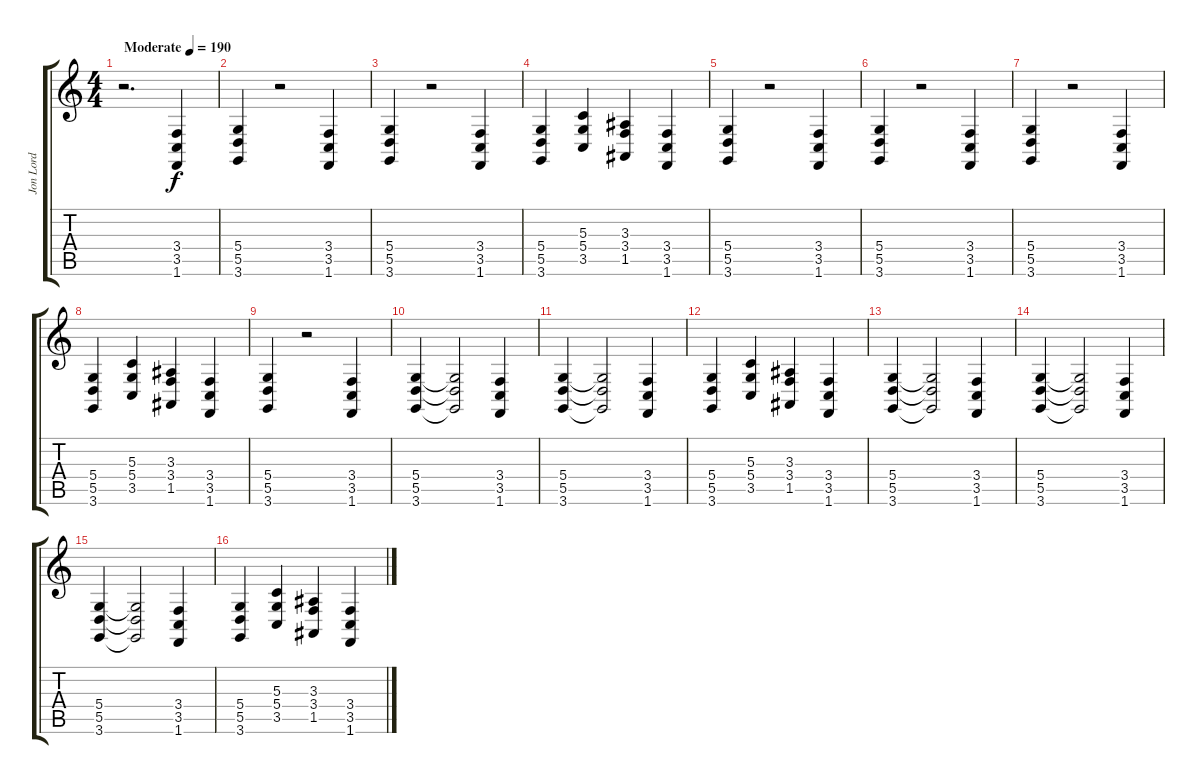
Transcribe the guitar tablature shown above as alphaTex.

\track ("Jon Lord" "Jon Lord") {instrument acousticgrandpiano}
\staff {score tabs}
\tuning (E4 B3 G3 D3 A2 E2) {hide}
\ts (4 4)
\tempo (190 "Moderate")
\clef g2
\ks c
r.2{d dy f instrument acousticgrandpiano} (3.4 3.5 1.6).4 |
(5.4 5.5 3.6).4 r.2 (3.4 3.5 1.6).4 |
(5.4 5.5 3.6).4 r.2 (3.4 3.5 1.6).4 |
(5.4 5.5 3.6).4 (5.3 5.4 3.5).4 (3.3 3.4 1.5).4 (3.4 3.5 1.6).4 |
(5.4 5.5 3.6).4 r.2 (3.4 3.5 1.6).4 |
(5.4 5.5 3.6).4 r.2 (3.4 3.5 1.6).4 |
(5.4 5.5 3.6).4 r.2 (3.4 3.5 1.6).4 |
(5.4 5.5 3.6).4 (5.3 5.4 3.5).4 (3.3 3.4 1.5).4 (3.4 3.5 1.6).4 |
(5.4 5.5 3.6).4 r.2 (3.4 3.5 1.6).4 |
(5.4 5.5 3.6).4 (5.4{t} 5.5{t} 3.6{t}).2 (3.4 3.5 1.6).4 |
(5.4 5.5 3.6).4 (5.4{t} 5.5{t} 3.6{t}).2 (3.4 3.5 1.6).4 |
(5.4 5.5 3.6).4 (5.3 5.4 3.5).4 (3.3 3.4 1.5).4 (3.4 3.5 1.6).4 |
(5.4 5.5 3.6).4 (5.4{t} 5.5{t} 3.6{t}).2 (3.4 3.5 1.6).4 |
(5.4 5.5 3.6).4 (5.4{t} 5.5{t} 3.6{t}).2 (3.4 3.5 1.6).4 |
(5.4 5.5 3.6).4 (5.4{t} 5.5{t} 3.6{t}).2 (3.4 3.5 1.6).4 |
(5.4 5.5 3.6).4 (5.3 5.4 3.5).4 (3.3 3.4 1.5).4 (3.4 3.5 1.6).4
